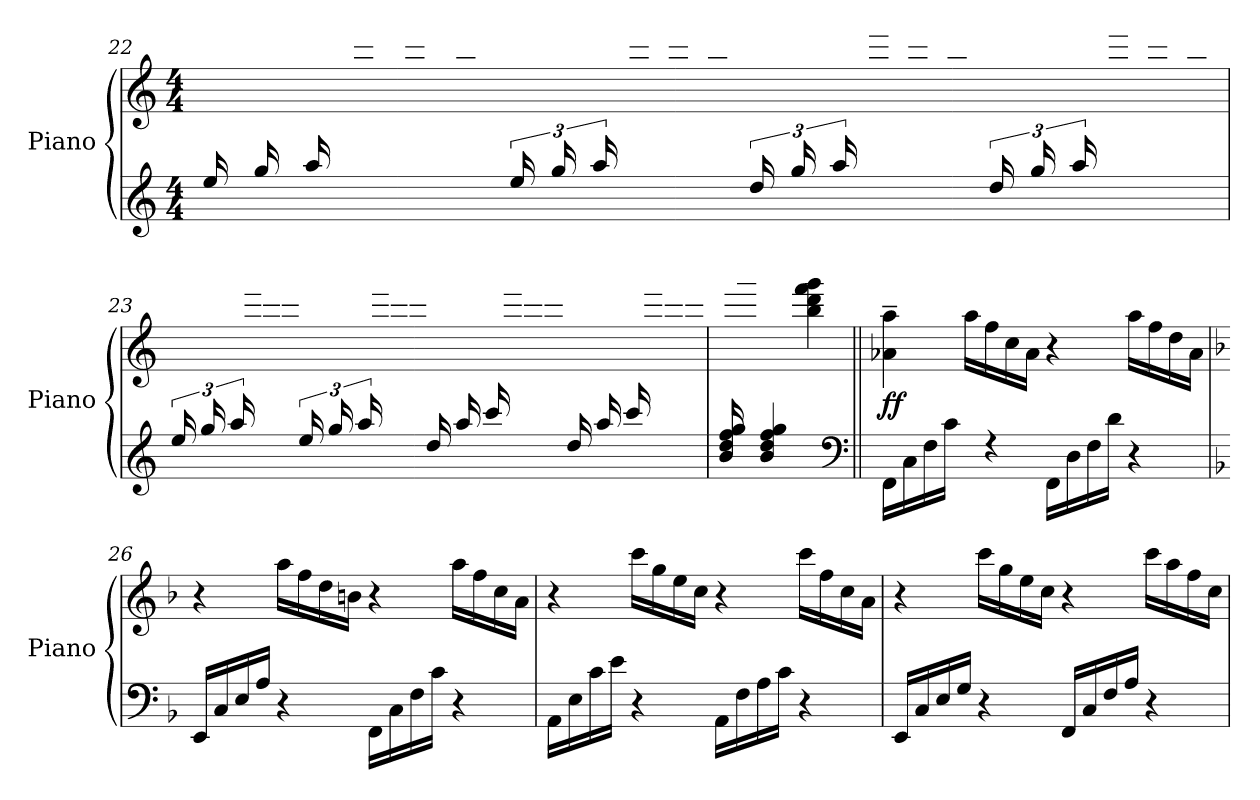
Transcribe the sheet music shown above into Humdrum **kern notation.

**kern	**kern	**dynam
*part1	*part1	*part1
*staff2	*staff1	*staff1/2
*I"Piano	*	*
*I'Piano	*	*
*clefG2	*clefG2	*
*k[]	*k[]	*
*M4/4	*M4/4	*
=22	=22	=22
16ee/LL	8.ryy	.
16gg/	.	.
16aa/	.	.
8.ryy	16ddd\	.
.	16ccc\	.
.	16aa\JJ	.
24ee/LL	8ryy	.
24gg/	.	.
24aa/	.	.
8ryy	24ddd\	.
.	24ccc\	.
.	24aa\JJ	.
24dd/LL	8ryy	.
24gg/	.	.
24aa/	.	.
8ryy	24eee\	.
.	24ddd\	.
.	24bb\JJ	.
24dd/LL	8ryy	.
24gg/	.	.
24aa/	.	.
8ryy	24eee\	.
.	24ddd\	.
.	24bb\JJ	.
!!LO:LB:g=z
=23	=23	=23
24ee/LL	8ryy	.
24gg/	.	.
24aa/	.	.
8ryy	24eee\	.
.	24ddd\	.
.	24ccc\JJ	.
24ee/LL	8ryy	.
24gg/	.	.
24aa/	.	.
8ryy	24eee\	.
.	24ddd\	.
.	24ccc\JJ	.
16dd/LL	8.ryy	.
16aa/	.	.
16ccc/	.	.
8.ryy	16fff#X\	.
.	16ddd\	.
.	16ccc\JJ	.
16dd/LL	8.ryy	.
16aa/	.	.
16ccc/	.	.
8.ryy	16fff#\	.
.	16ddd\	.
.	16ccc\JJ	.
=24	=24	=24
16b/ 16dd/ 16ff/ 16gg/LL	16ryy	.
16ryy	16bb\Z< 16ddd\Z< 16fff\Z< 16ggg\Z<JJ	.
4b/ 4dd/ 4ff/ 4gg/	4ryy	.
4ryy	4bb\ 4ddd\ 4fff\ 4ggg\	.
*clefF4	*	*
=25||	=25||	=25||
*^	*	*
*	*^	*	*
!	!	!	!	!LO:DY:b
16FF\LL	16ryy	2ryy	4a-X\~> 4aa\~>	ff
16C\	16ryy@	.	.	.
16F\	16ryy@	.	.	.
16c\JJ	16ryy@	.	.	.
2.ryy	16ryy@	.	16aa\LL	.
.	4r	.	16ff\	.
.	.	.	16cc\	.
.	.	.	16a-\JJ	.
.	.	16FF\LL	4r	.
.	4..ryy	16D\	.	.
.	.	16F\	.	.
.	.	16d\JJ	.	.
.	.	4r	16aa\LL	.
.	.	.	16ff\	.
.	.	.	16dd\	.
.	.	.	16a-\JJ	.
*v	*v	*v	*	*
!!LO:LB:g=z
=26	=26	=26
*k[b-]	*k[b-]	*
16EE/LL	4r	.
16C/	.	.
16E/	.	.
16A/JJ	.	.
4r	16aa\LL	.
.	16ff\	.
.	16dd\	.
.	16bn\JJ	.
16FF\LL	4r	.
16C\	.	.
16F\	.	.
16c\JJ	.	.
4r	16aa\LL	.
.	16ff\	.
.	16cc\	.
.	16a\JJ	.
=27	=27	=27
16AA\LL	4r	.
16E\	.	.
16c\	.	.
16e\JJ	.	.
4r	16ccc\LL	.
.	16gg\	.
.	16ee\	.
.	16cc\JJ	.
16AA\LL	4r	.
16F\	.	.
16A\	.	.
16c\JJ	.	.
4r	16ccc\LL	.
.	16ff\	.
.	16cc\	.
.	16a\JJ	.
=28	=28	=28
16EE/LL	4r	.
16C/	.	.
16E/	.	.
16G/JJ	.	.
4r	16ccc\LL	.
.	16gg\	.
.	16ee\	.
.	16cc\JJ	.
16FF/LL	4r	.
16C/	.	.
16F/	.	.
16A/JJ	.	.
4r	16ccc\LL	.
.	16aa\	.
.	16ff\	.
.	16cc\JJ	.
=	=	=
*-	*-	*-
